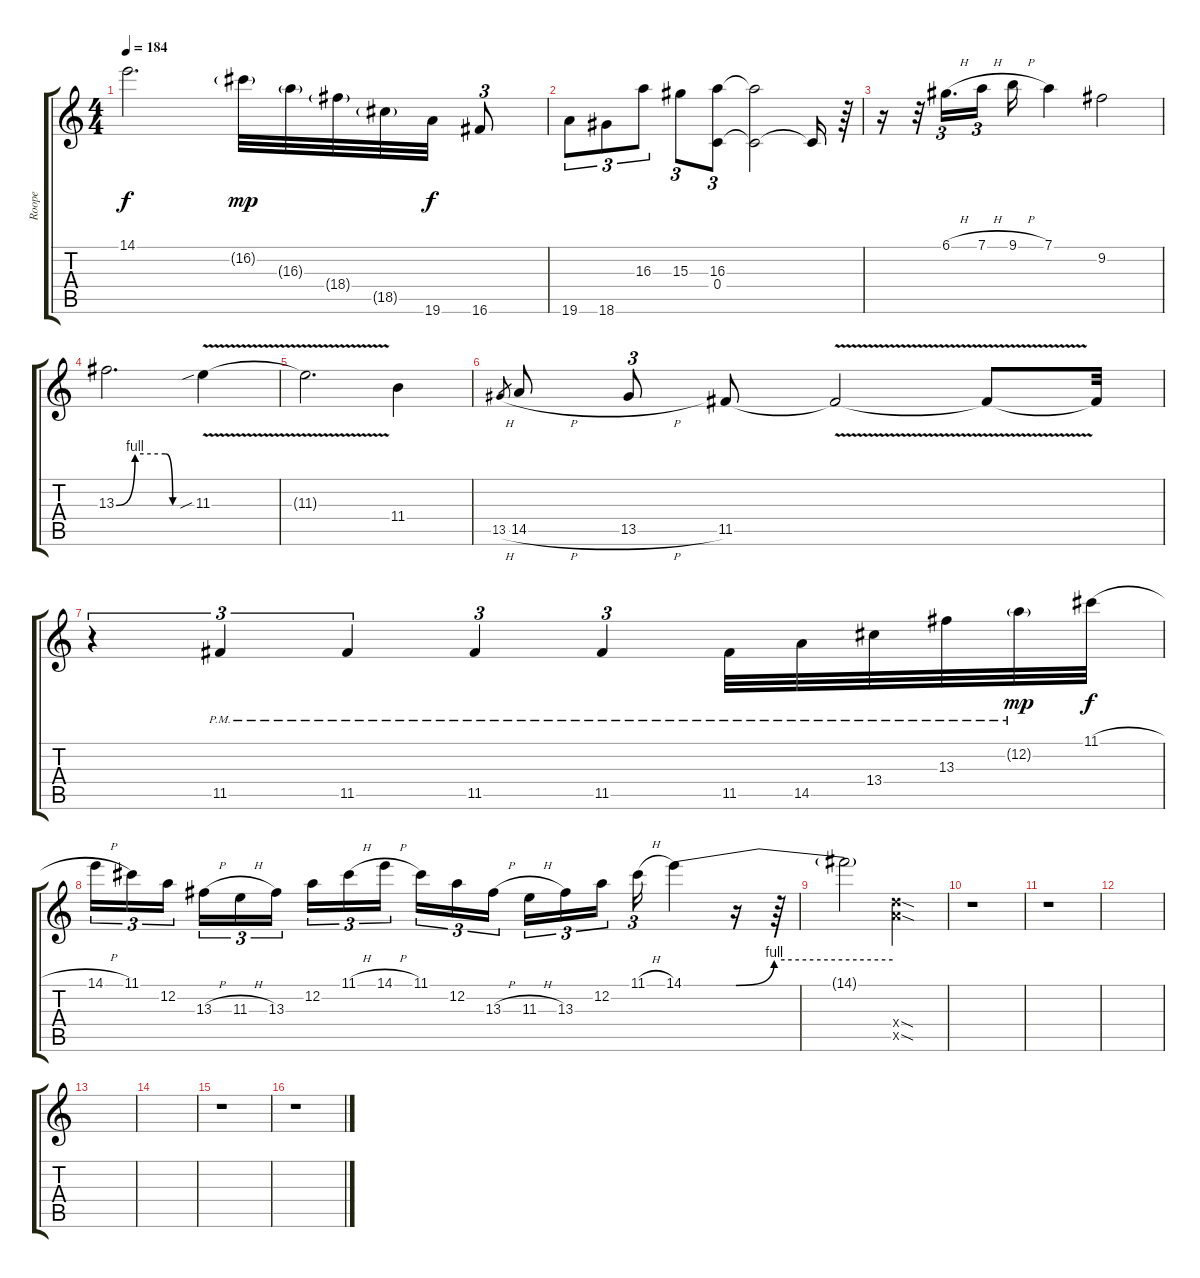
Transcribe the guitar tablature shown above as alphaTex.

\track ("Roope" "Roope") {instrument distortionguitar}
\staff {score tabs}
\tuning (D4 A3 F3 C3 G2 D2) {hide}
\ts (4 4)
\tempo 184
\clef g2
\ks c
14.1{t}.2{d dy f} 16.2{g}.32{dy mp} 16.3{g}.32 18.4{g}.32 18.5{g}.32 19.6.32{dy f} 16.6.8{tu (3 2)} |
19.6.8{tu (3 2)} 18.6.8{tu (3 2)} 16.3.8{tu (3 2)} 15.3.8{tu (3 2)} (16.3 0.4).8{tu (3 2)} (16.3{t} 0.4{t}).2 0.4{t}.16 r.64 |
r.16 r.32 6.1{h}.16{d tu (3 2)} 7.1{h}.16{tu (3 2) beam splitsecondary} 9.1{h}.16 7.1.4 9.2.2 |
13.3{be (custom 0 0 15 4 39 4 45 0 60 0)}.2{d} 11.3{v sib}.4 |
11.3{t}.2{d} 11.4.4 |
13.5{h}.8{gr} 14.5{h}.8 13.5{h}.8{tu (3 2)} 11.5.8 11.5{v t}.2 11.5{t}.8 11.5{t}.32 |
r.4{tu (3 2)} 11.5{pm}.4{tu (3 2)} 11.5{pm}.4{tu (3 2)} 11.5{pm}.4{tu (3 2)} 11.5{pm}.4{tu (3 2)} 11.5{pm}.32 14.5{pm}.32 13.4{pm}.32 13.3{pm}.32 12.2{g pm}.32{dy mp} 11.1{h}.32{dy f} |
14.1{h}.16{tu (3 2)} 11.1.16{tu (3 2)} 12.2.16{tu (3 2) beam splitsecondary} 13.3{h}.16{tu (3 2)} 11.3{h}.16{tu (3 2)} 13.3.16{tu (3 2)} 12.2.16{tu (3 2)} 11.1{h}.16{tu (3 2)} 14.1{h}.16{tu (3 2) beam splitsecondary} 11.1.16{tu (3 2)} 12.2.16{tu (3 2)} 13.3{h}.16{tu (3 2)} 11.3{h}.16{tu (3 2)} 13.3.16{tu (3 2)} 12.2.16{tu (3 2) beam splitsecondary} 11.1{h}.16{tu (3 2)} 14.1{be (custom 0 0 10 0 15 0 26 4 60 4)}.4 r.16 r.64 |
14.1{t}.2 (14.4{sod x} 14.5{sod x}).2 |
r.1 |
r.1 |
|
|
|
r.1 |
r.1
